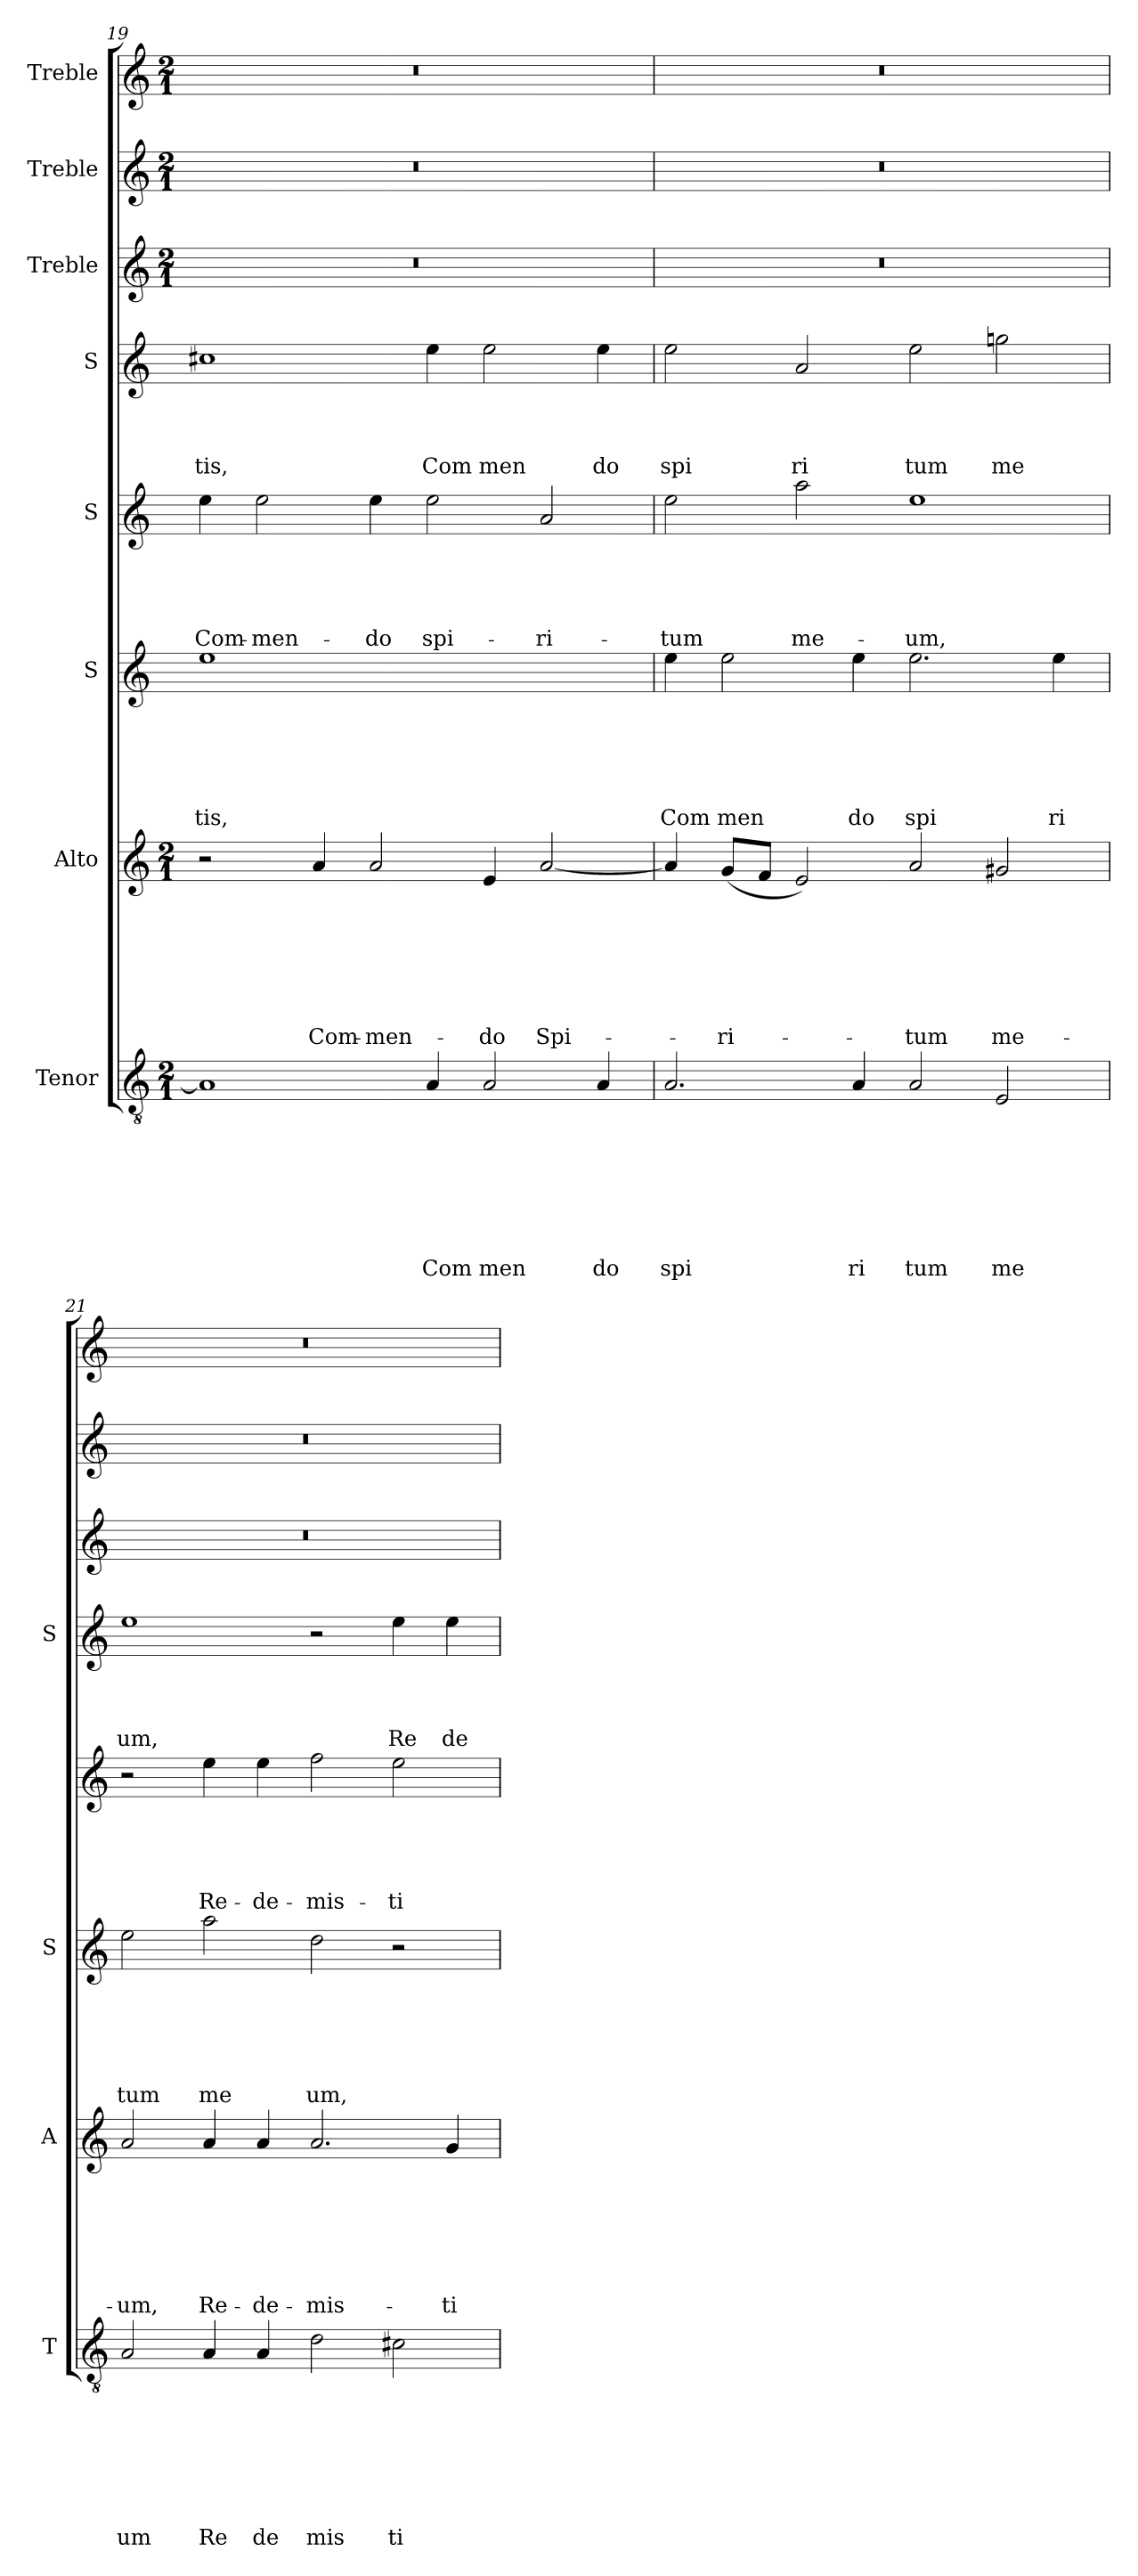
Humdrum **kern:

**kern	**text	**text	**text	**text	**text	**text	**text	**text	**kern	**text	**text	**text	**text	**text	**text	**text	**kern	**text	**text	**text	**text	**text	**text	**kern	**text	**text	**text	**text	**text	**kern	**text	**text	**text	**text	**kern	**kern	**kern
*part8	*part8	*part8	*part8	*part8	*part8	*part8	*part8	*part8	*part7	*part7	*part7	*part7	*part7	*part7	*part7	*part7	*part6	*part6	*part6	*part6	*part6	*part6	*part6	*part5	*part5	*part5	*part5	*part5	*part5	*part4	*part4	*part4	*part4	*part4	*part3	*part2	*part1
*staff8	*staff8	*staff8	*staff8	*staff8	*staff8	*staff8	*staff8	*staff8	*staff7	*staff7	*staff7	*staff7	*staff7	*staff7	*staff7	*staff7	*staff6	*staff6	*staff6	*staff6	*staff6	*staff6	*staff6	*staff5	*staff5	*staff5	*staff5	*staff5	*staff5	*staff4	*staff4	*staff4	*staff4	*staff4	*staff3	*staff2	*staff1
*I"Tenor	*	*	*	*	*	*	*	*	*I"Alto	*	*	*	*	*	*	*	*I"S	*	*	*	*	*	*	*I"S	*	*	*	*	*	*I"S	*	*	*	*	*I"Treble	*I"Treble	*I"Treble
*I'T	*	*	*	*	*	*	*	*	*I'A	*	*	*	*	*	*	*	*I'S	*	*	*	*	*	*	*	*	*	*	*	*	*I'S	*	*	*	*	*	*	*
*clefGv2	*	*	*	*	*	*	*	*	*clefG2	*	*	*	*	*	*	*	*clefG2	*	*	*	*	*	*	*clefG2	*	*	*	*	*	*clefG2	*	*	*	*	*clefG2	*clefG2	*clefG2
*k[]	*	*	*	*	*	*	*	*	*k[]	*	*	*	*	*	*	*	*k[]	*	*	*	*	*	*	*k[]	*	*	*	*	*	*k[]	*	*	*	*	*k[]	*k[]	*k[]
*C:	*	*	*	*	*	*	*	*	*C:	*	*	*	*	*	*	*	*C:	*	*	*	*	*	*	*C:	*	*	*	*	*	*C:	*	*	*	*	*C:	*C:	*C:
*M2/1	*	*	*	*	*	*	*	*	*M2/1	*	*	*	*	*	*	*	*	*	*	*	*	*	*	*	*	*	*	*	*	*	*	*	*	*	*M2/1	*M2/1	*M2/1
=19	=19	=19	=19	=19	=19	=19	=19	=19	=19	=19	=19	=19	=19	=19	=19	=19	=19	=19	=19	=19	=19	=19	=19	=19	=19	=19	=19	=19	=19	=19	=19	=19	=19	=19	=19	=19	=19
*	*	*	*	*	*	*	*	*	*	*	*	*	*	*	*	*	*^	*	*	*	*	*	*	*	*	*	*	*	*	*	*	*	*	*	*	*	*
!	!	!	!	!	!	!	!	!	!	!	!	!	!	!	!	!	!	!LO:N:vis=1	!	!	!	!	!	!LO:LY:b	!	!	!	!	!	!LO:LY:b	!	!	!	!	!LO:LY:b	!	!	!
1A]	.	.	.	.	.	.	.	.	2r	.	.	.	.	.	.	.	1ee	0rc	.	.	.	.	.	tis,	4ee\	.	.	.	.	Com-	1cc#X	.	.	.	tis,	0r	0r	0r
!	!	!	!	!	!	!	!	!	!	!	!	!	!	!	!	!	!	!	!	!	!	!	!	!	!	!	!	!	!	!LO:LY:b	!	!	!	!	!	!	!	!
.	.	.	.	.	.	.	.	.	.	.	.	.	.	.	.	.	.	.	.	.	.	.	.	.	2ee\	.	.	.	.	-men-	.	.	.	.	.	.	.	.
!	!	!	!	!	!	!	!	!	!	!	!	!	!	!	!	!LO:LY:b	!	!	!	!	!	!	!	!	!	!	!	!	!	!	!	!	!	!	!	!	!	!
.	.	.	.	.	.	.	.	.	4a/	.	.	.	.	.	.	Com-	.	.	.	.	.	.	.	.	.	.	.	.	.	.	.	.	.	.	.	.	.	.
!	!	!	!	!	!	!	!	!	!	!	!	!	!	!	!	!LO:LY:b	!	!	!	!	!	!	!	!	!	!	!	!	!	!LO:LY:b	!	!	!	!	!	!	!	!
.	.	.	.	.	.	.	.	.	2a/	.	.	.	.	.	.	-men-	.	.	.	.	.	.	.	.	4ee\	.	.	.	.	-do	.	.	.	.	.	.	.	.
!	!	!	!	!	!	!	!	!LO:LY:b	!	!	!	!	!	!	!	!	!	!	!	!	!	!	!	!	!	!	!	!	!	!LO:LY:b	!	!	!	!	!LO:LY:b	!	!	!
4A/	.	.	.	.	.	.	.	Com	.	.	.	.	.	.	.	.	1ryy	.	.	.	.	.	.	.	2ee\	.	.	.	.	spi-	4ee\	.	.	.	Com	.	.	.
!	!	!	!	!	!	!	!	!LO:LY:b	!	!	!	!	!	!	!	!LO:LY:b	!	!	!	!	!	!	!	!	!	!	!	!	!	!	!	!	!	!	!LO:LY:b	!	!	!
2A/	.	.	.	.	.	.	.	men	4e/	.	.	.	.	.	.	-do	.	.	.	.	.	.	.	.	.	.	.	.	.	.	2ee\	.	.	.	men	.	.	.
!	!	!	!	!	!	!	!	!	!	!	!	!	!	!	!	!LO:LY:b	!	!	!	!	!	!	!	!	!	!	!	!	!	!LO:LY:b	!	!	!	!	!	!	!	!
.	.	.	.	.	.	.	.	.	[<2a/	.	.	.	.	.	.	Spi-	.	.	.	.	.	.	.	.	2a/	.	.	.	.	-ri-	.	.	.	.	.	.	.	.
!	!	!	!	!	!	!	!	!LO:LY:b	!	!	!	!	!	!	!	!	!	!	!	!	!	!	!	!	!	!	!	!	!	!	!	!	!	!	!LO:LY:b	!	!	!
4A/	.	.	.	.	.	.	.	do	.	.	.	.	.	.	.	.	.	.	.	.	.	.	.	.	.	.	.	.	.	.	4ee\	.	.	.	do	.	.	.
*	*	*	*	*	*	*	*	*	*	*	*	*	*	*	*	*	*v	*v	*	*	*	*	*	*	*	*	*	*	*	*	*	*	*	*	*	*	*	*
=20	=20	=20	=20	=20	=20	=20	=20	=20	=20	=20	=20	=20	=20	=20	=20	=20	=20	=20	=20	=20	=20	=20	=20	=20	=20	=20	=20	=20	=20	=20	=20	=20	=20	=20	=20	=20	=20
!	!	!	!	!	!	!	!	!LO:LY:b	!	!	!	!	!	!	!	!	!	!	!	!	!	!	!LO:LY:b	!	!	!	!	!	!LO:LY:b	!	!	!	!	!LO:LY:b	!	!	!
2.A/	.	.	.	.	.	.	.	spi	4a/]	.	.	.	.	.	.	.	4ee\	.	.	.	.	.	Com	2ee\	.	.	.	.	-tum	2ee\	.	.	.	spi	0r	0r	0r
!	!	!	!	!	!	!	!	!	!	!	!	!	!	!	!	!LO:LY:b	!	!	!	!	!	!	!LO:LY:b	!	!	!	!	!	!	!	!	!	!	!	!	!	!
.	.	.	.	.	.	.	.	.	(<8g/L	.	.	.	.	.	.	-ri-	2ee\	.	.	.	.	.	men	.	.	.	.	.	.	.	.	.	.	.	.	.	.
.	.	.	.	.	.	.	.	.	8f/J	.	.	.	.	.	.	.	.	.	.	.	.	.	.	.	.	.	.	.	.	.	.	.	.	.	.	.	.
!	!	!	!	!	!	!	!	!	!	!	!	!	!	!	!	!	!	!	!	!	!	!	!	!	!	!	!	!	!LO:LY:b	!	!	!	!	!LO:LY:b	!	!	!
.	.	.	.	.	.	.	.	.	2e/)	.	.	.	.	.	.	.	.	.	.	.	.	.	.	2aa\	.	.	.	.	me-	2a/	.	.	.	ri	.	.	.
!	!	!	!	!	!	!	!	!LO:LY:b	!	!	!	!	!	!	!	!	!	!	!	!	!	!	!LO:LY:b	!	!	!	!	!	!	!	!	!	!	!	!	!	!
4A/	.	.	.	.	.	.	.	ri	.	.	.	.	.	.	.	.	4ee\	.	.	.	.	.	do	.	.	.	.	.	.	.	.	.	.	.	.	.	.
!	!	!	!	!	!	!	!	!LO:LY:b	!	!	!	!	!	!	!	!LO:LY:b	!	!	!	!	!	!	!LO:LY:b	!	!	!	!	!	!LO:LY:b	!	!	!	!	!LO:LY:b	!	!	!
2A/	.	.	.	.	.	.	.	tum	2a/	.	.	.	.	.	.	-tum	2.ee\	.	.	.	.	.	spi	1ee	.	.	.	.	-um,	2ee\	.	.	.	tum	.	.	.
!	!	!	!	!	!	!	!	!LO:LY:b	!	!	!	!	!	!	!	!LO:LY:b	!	!	!	!	!	!	!	!	!	!	!	!	!	!	!	!	!	!LO:LY:b	!	!	!
2E/	.	.	.	.	.	.	.	me	2g#X/	.	.	.	.	.	.	me-	.	.	.	.	.	.	.	.	.	.	.	.	.	2ggn\	.	.	.	me	.	.	.
!	!	!	!	!	!	!	!	!	!	!	!	!	!	!	!	!	!	!	!	!	!	!	!LO:LY:b	!	!	!	!	!	!	!	!	!	!	!	!	!	!
.	.	.	.	.	.	.	.	.	.	.	.	.	.	.	.	.	4ee\	.	.	.	.	.	ri	.	.	.	.	.	.	.	.	.	.	.	.	.	.
=21	=21	=21	=21	=21	=21	=21	=21	=21	=21	=21	=21	=21	=21	=21	=21	=21	=21	=21	=21	=21	=21	=21	=21	=21	=21	=21	=21	=21	=21	=21	=21	=21	=21	=21	=21	=21	=21
!	!	!	!	!	!	!	!	!LO:LY:b	!	!	!	!	!	!	!	!LO:LY:b	!	!	!	!	!	!	!LO:LY:b	!	!	!	!	!	!	!	!	!	!	!LO:LY:b	!	!	!
2A/	.	.	.	.	.	.	.	um	2a/	.	.	.	.	.	.	-um,	2ee\	.	.	.	.	.	tum	2r	.	.	.	.	.	1ee	.	.	.	um,	0r	0r	0r
!	!	!	!	!	!	!	!	!LO:LY:b	!	!	!	!	!	!	!	!LO:LY:b	!	!	!	!	!	!	!LO:LY:b	!	!	!	!	!	!LO:LY:b	!	!	!	!	!	!	!	!
4A/	.	.	.	.	.	.	.	Re	4a/	.	.	.	.	.	.	Re-	2aa\	.	.	.	.	.	me	4ee\	.	.	.	.	Re-	.	.	.	.	.	.	.	.
!	!	!	!	!	!	!	!	!LO:LY:b	!	!	!	!	!	!	!	!LO:LY:b	!	!	!	!	!	!	!	!	!	!	!	!	!LO:LY:b	!	!	!	!	!	!	!	!
4A/	.	.	.	.	.	.	.	de	4a/	.	.	.	.	.	.	-de-	.	.	.	.	.	.	.	4ee\	.	.	.	.	-de-	.	.	.	.	.	.	.	.
!	!	!	!	!	!	!	!	!LO:LY:b	!	!	!	!	!	!	!	!LO:LY:b	!	!	!	!	!	!	!LO:LY:b	!	!	!	!	!	!LO:LY:b	!	!	!	!	!	!	!	!
2d\	.	.	.	.	.	.	.	mis	2.a/	.	.	.	.	.	.	-mis-	2dd\	.	.	.	.	.	um,	2ff\	.	.	.	.	-mis-	2r	.	.	.	.	.	.	.
!	!	!	!	!	!	!	!	!LO:LY:b	!	!	!	!	!	!	!	!	!	!	!	!	!	!	!	!	!	!	!	!	!LO:LY:b	!	!	!	!	!LO:LY:b	!	!	!
2c#X\	.	.	.	.	.	.	.	ti	.	.	.	.	.	.	.	.	2r	.	.	.	.	.	.	2ee\	.	.	.	.	-ti	4ee\	.	.	.	Re	.	.	.
!	!	!	!	!	!	!	!	!	!	!	!	!	!	!	!	!LO:LY:b	!	!	!	!	!	!	!	!	!	!	!	!	!	!	!	!	!	!LO:LY:b	!	!	!
.	.	.	.	.	.	.	.	.	4g/	.	.	.	.	.	.	-ti	.	.	.	.	.	.	.	.	.	.	.	.	.	4ee\	.	.	.	de	.	.	.
=	=	=	=	=	=	=	=	=	=	=	=	=	=	=	=	=	=	=	=	=	=	=	=	=	=	=	=	=	=	=	=	=	=	=	=	=	=
*-	*-	*-	*-	*-	*-	*-	*-	*-	*-	*-	*-	*-	*-	*-	*-	*-	*-	*-	*-	*-	*-	*-	*-	*-	*-	*-	*-	*-	*-	*-	*-	*-	*-	*-	*-	*-	*-
